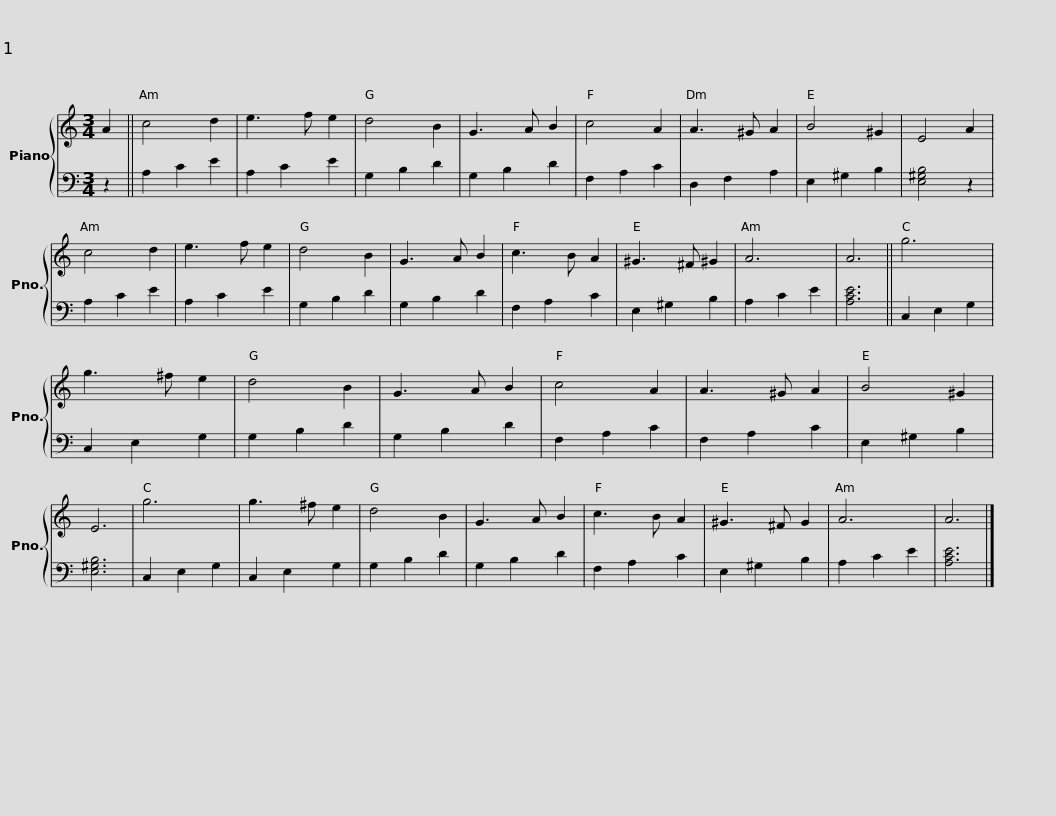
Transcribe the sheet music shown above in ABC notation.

X:1
%%score { 1 | 2 }
L:1/8
M:3/4
I:linebreak $
K:C
V:1 treble
V:2 bass
V:1
 A2 || c4 d2 | e3 f e2 | d4 B2 | G3 A B2 | %5
 c4 A2 | A3 ^G A2 | B4 ^G2 | E4 A2 | c4 d2 |$ %10
 e3 f e2 | d4 B2 | G3 A B2 | c3 B A2 | ^G3 ^F ^G2 | %15
 A6 | A6 ||$ g6 | g3 ^f e2 | d4 B2 | %20
 G3 A B2 | c4 A2 | A3 ^G A2 | B4 ^G2 | E6 |$ %25
 g6 | g3 ^f e2 | d4 B2 | G3 A B2 | c3 B A2 | %30
 ^G3 ^F G2 | A6 | A6 |] %33
V:2
 z2 || A,2 C2 E2 | A,2 C2 E2 | G,2 B,2 D2 | G,2 B,2 D2 | %5
 F,2 A,2 C2 | D,2 F,2 A,2 | E,2 ^G,2 B,2 | [E,^G,B,]4 z2 | A,2 C2 E2 |$ %10
 A,2 C2 E2 | G,2 B,2 D2 | G,2 B,2 D2 | F,2 A,2 C2 | E,2 ^G,2 B,2 | %15
 A,2 C2 E2 | [A,CE]6 ||$ C,2 E,2 G,2 | C,2 E,2 G,2 | G,2 B,2 D2 | %20
 G,2 B,2 D2 | F,2 A,2 C2 | F,2 A,2 C2 | E,2 ^G,2 B,2 | [E,^G,B,]6 |$ %25
 C,2 E,2 G,2 | C,2 E,2 G,2 | G,2 B,2 D2 | G,2 B,2 D2 | F,2 A,2 C2 | %30
 E,2 ^G,2 B,2 | A,2 C2 E2 | [A,CE]6 |] %33
